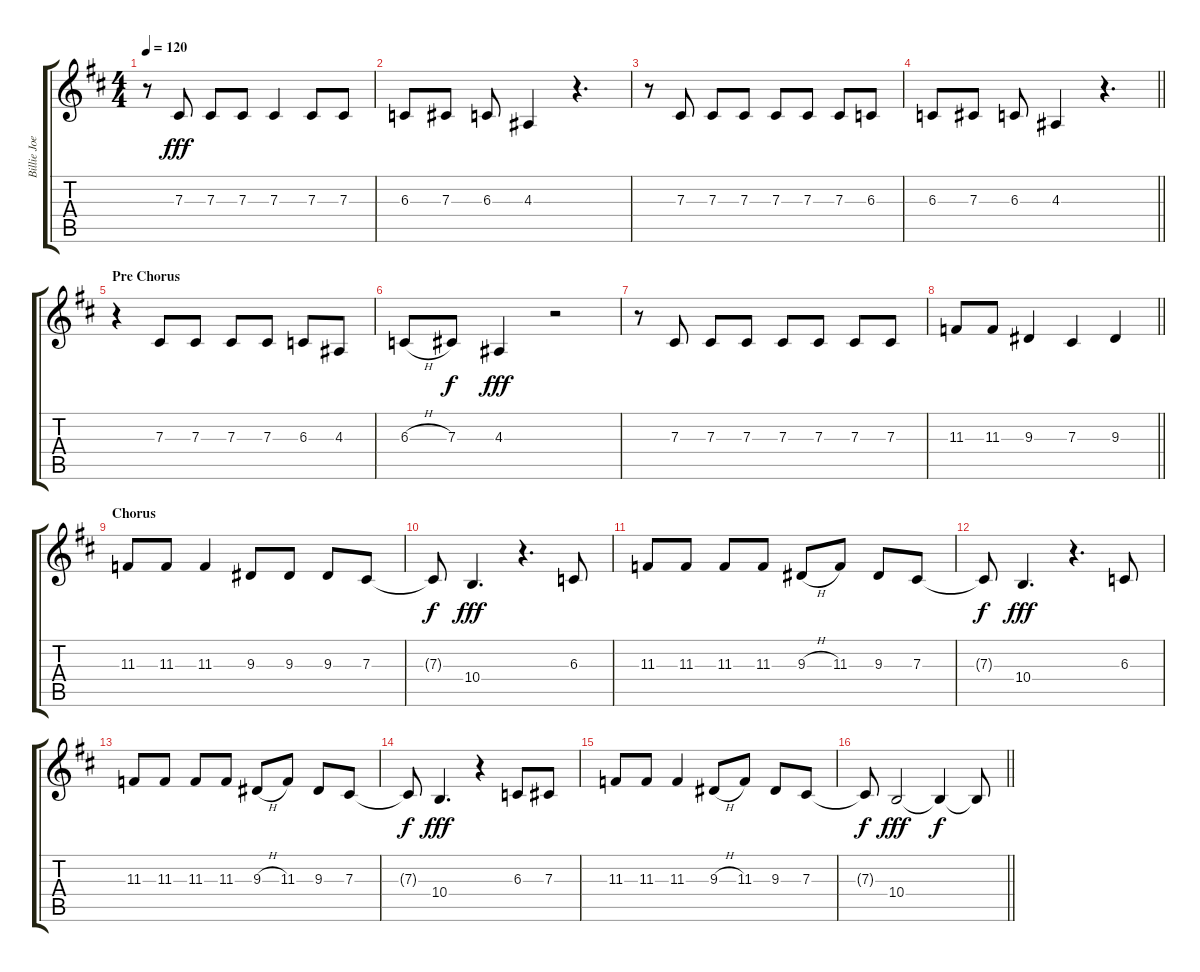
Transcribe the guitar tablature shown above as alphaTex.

\track ("Billie Joe (Vocals)" "Billie Joe") {instrument lead2sawtooth}
\staff {score tabs}
\tuning (Eb4 Bb3 Gb3 Db3 Ab2 Eb2) {hide}
\ts (4 4)
\tempo 120
\clef g2
\ks d
r.8{dy fff} 7.3.8 7.3.8 7.3.8 7.3.4 7.3.8 7.3.8 |
6.3.8 7.3.8 6.3.8 4.3.4 r.4{d} |
r.8 7.3.8 7.3.8 7.3.8 7.3.8 7.3.8 7.3.8 6.3.8 |
\barLineRight lightlight
6.3.8 7.3.8 6.3.8 4.3.4 r.4{d} |
\section ("" "Pre Chorus")
r.4 7.3.8 7.3.8 7.3.8 7.3.8 6.3.8 4.3.8 |
6.3{h}.8 7.3.8{dy f} 4.3.4{dy fff} r.2 |
r.8 7.3.8 7.3.8 7.3.8 7.3.8 7.3.8 7.3.8 7.3.8 |
\barLineRight lightlight
11.3.8 11.3.8 9.3.4 7.3.4 9.3.4 |
\section ("" "Chorus")
11.3.8 11.3.8 11.3.4 9.3.8 9.3.8 9.3.8 7.3.8 |
7.3{t}.8{dy f} 10.4.4{d dy fff} r.4{d} 6.3.8 |
11.3.8 11.3.8 11.3.8 11.3.8 9.3{h}.8 11.3.8 9.3.8 7.3.8 |
7.3{t}.8{dy f} 10.4.4{d dy fff} r.4{d} 6.3.8 |
11.3.8 11.3.8 11.3.8 11.3.8 9.3{h}.8 11.3.8 9.3.8 7.3.8 |
7.3{t}.8{dy f} 10.4.4{d dy fff} r.4 6.3.8 7.3.8 |
11.3.8 11.3.8 11.3.4 9.3{h}.8 11.3.8 9.3.8 7.3.8 |
\barLineRight lightlight
7.3{t}.8{dy f} 10.4.2{dy fff} 10.4{t}.4{dy f} 10.4{ss t}.8
